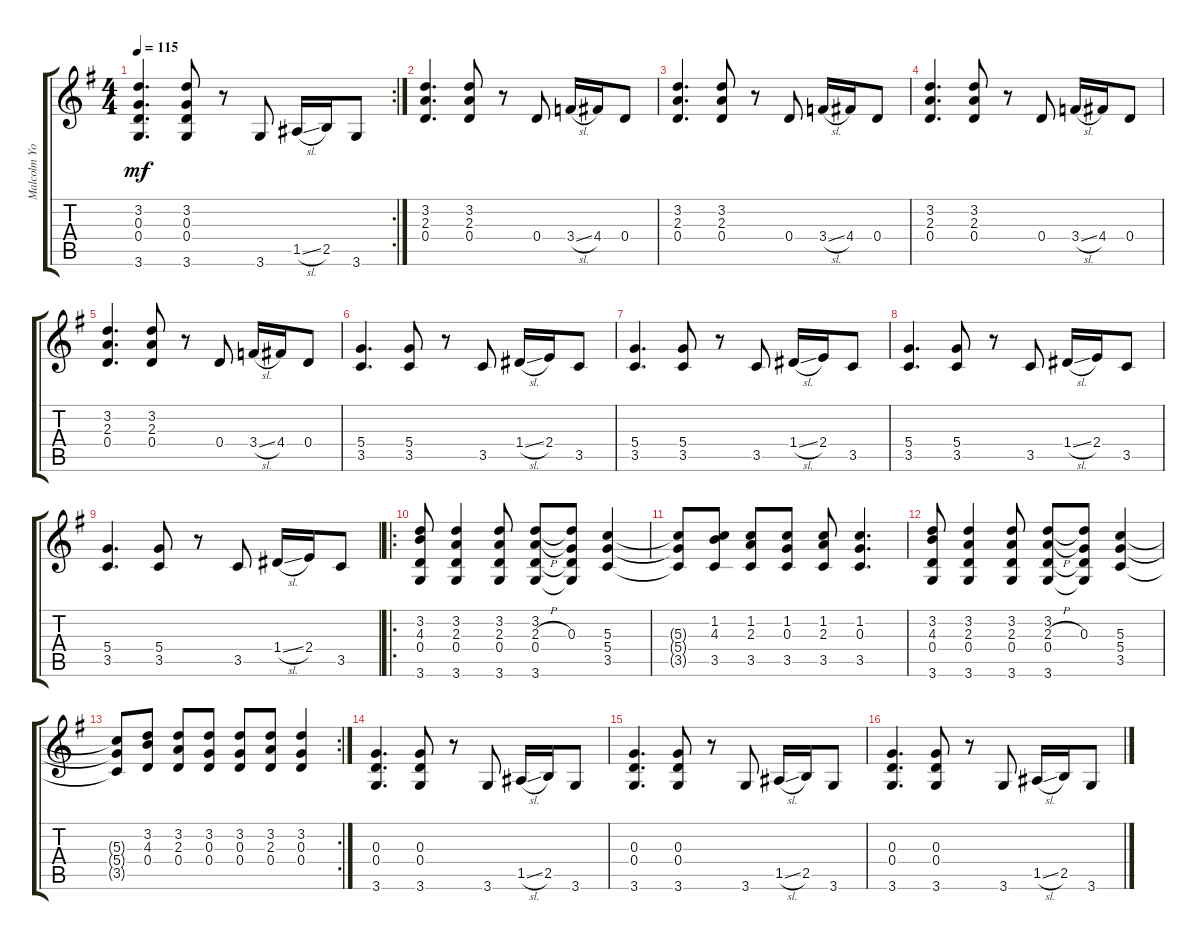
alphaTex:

\track ("Malcolm Young" "Malcolm Yo") {instrument distortionguitar}
\staff {score tabs}
\tuning (E4 B3 G3 D3 A2 E2) {hide}
\rc 2
\ts (4 4)
\tempo 115
\clef g2
\ks g
(3.2 0.3 0.4 3.6).4{d dy mf} (3.2 0.3 0.4 3.6).8 r.8 3.6.8 1.5{sl}.16 2.5.16 3.6.8 |
(3.2 2.3 0.4).4{d} (3.2 2.3 0.4).8 r.8 0.4.8 3.4{sl}.16 4.4.16 0.4.8 |
(3.2 2.3 0.4).4{d} (3.2 2.3 0.4).8 r.8 0.4.8 3.4{sl}.16 4.4.16 0.4.8 |
(3.2 2.3 0.4).4{d} (3.2 2.3 0.4).8 r.8 0.4.8 3.4{sl}.16 4.4.16 0.4.8 |
(3.2 2.3 0.4).4{d} (3.2 2.3 0.4).8 r.8 0.4.8 3.4{sl}.16 4.4.16 0.4.8 |
(5.4 3.5).4{d} (5.4 3.5).8 r.8 3.5.8 1.4{sl}.16 2.4.16 3.5.8 |
(5.4 3.5).4{d} (5.4 3.5).8 r.8 3.5.8 1.4{sl}.16 2.4.16 3.5.8 |
(5.4 3.5).4{d} (5.4 3.5).8 r.8 3.5.8 1.4{sl}.16 2.4.16 3.5.8 |
(5.4 3.5).4{d} (5.4 3.5).8 r.8 3.5.8 1.4{sl}.16 2.4.16 3.5.8 |
\ro
(3.2 4.3 0.4 3.6).8 (3.2 2.3 0.4 3.6).4 (3.2 2.3 0.4 3.6).8 (3.2 2.3{h} 0.4 3.6).8 (3.2{t} 0.3 0.4{t} 3.6{t}).8 (5.3 5.4 3.5).4 |
(5.3{t} 5.4{t} 3.5{t}).8 (1.2 4.3 3.5).8 (1.2 2.3 3.5).8 (1.2 0.3 3.5).8 (1.2 2.3 3.5).8 (1.2 0.3 3.5).4{d} |
(3.2 4.3 0.4 3.6).8 (3.2 2.3 0.4 3.6).4 (3.2 2.3 0.4 3.6).8 (3.2 2.3{h} 0.4 3.6).8 (3.2{t} 0.3 0.4{t} 3.6{t}).8 (5.3 5.4 3.5).4 |
\rc 2
(5.3{t} 5.4{t} 3.5{t}).8 (3.2 4.3 0.4).8 (3.2 2.3 0.4).8 (3.2 0.3 0.4).8 (3.2 0.3 0.4).8 (3.2 2.3 0.4).8 (3.2 0.3 0.4).4 |
(0.3 0.4 3.6).4{d} (0.3 0.4 3.6).8 r.8 3.6.8 1.5{sl}.16 2.5.16 3.6.8 |
(0.3 0.4 3.6).4{d} (0.3 0.4 3.6).8 r.8 3.6.8 1.5{sl}.16 2.5.16 3.6.8 |
(0.3 0.4 3.6).4{d} (0.3 0.4 3.6).8 r.8 3.6.8 1.5{sl}.16 2.5.16 3.6.8
